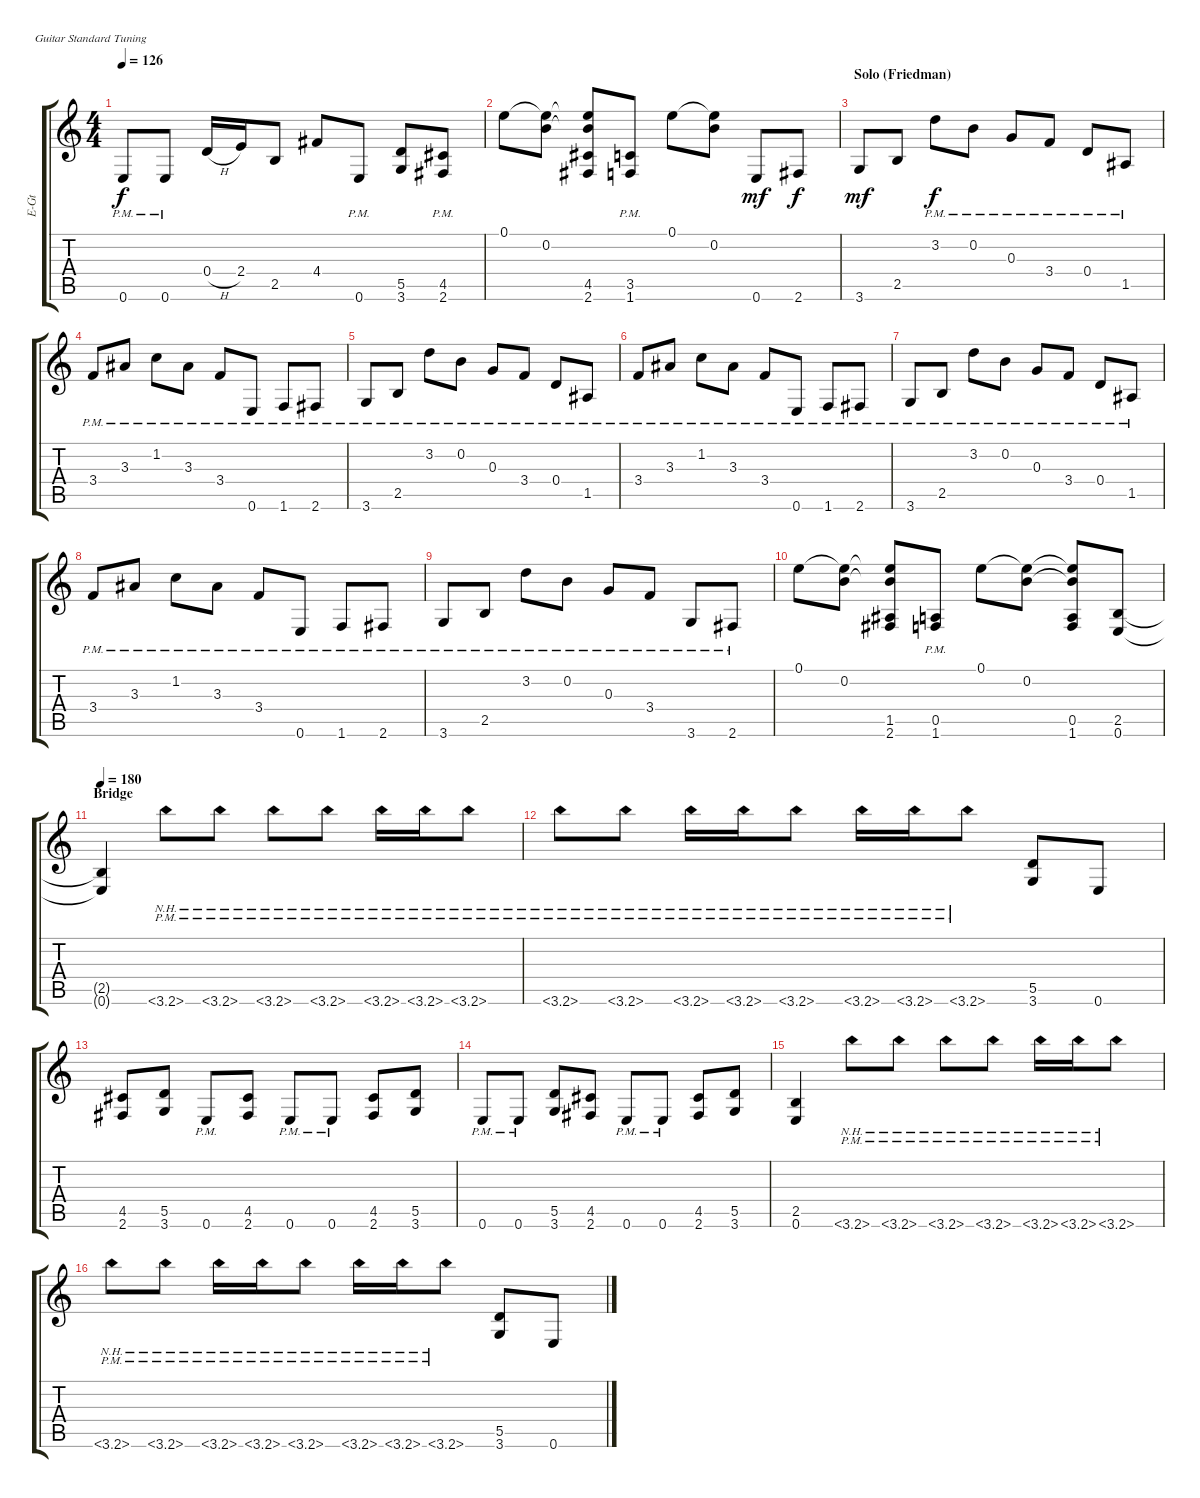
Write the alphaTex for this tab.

\bracketExtendMode groupsimilarinstruments
\track ("D. Mustaine" "E-Gt") {instrument distortionguitar}
\staff {score tabs}
\tuning (E4 B3 G3 D3 A2 E2)
\ts (4 4)
\tempo 126
\clef g2
\ks c
0.6{pm}.8{dy f} 0.6{pm}.8 0.4{h}.16 2.4.16 2.5.8 4.4{acc #}.8 0.6{pm}.8 (5.5 3.6).8 (4.5{pm acc #} 2.6{pm acc #}).8 |
0.1.8 (0.1{t} 0.2).8 (0.1{t} 0.2{t} 4.5{acc #} 2.6{acc #}).8 (3.5{pm} 1.6{pm}).8 0.1.8 (0.1{t} 0.2).8 0.6.8{dy mf} 2.6{acc #}.8{dy f} |
\section ("" "Solo (Friedman)")
3.6.8{dy mf} 2.5.8 3.2{pm}.8{dy f} 0.2{pm}.8 0.3{pm}.8 3.4{pm}.8 0.4{pm}.8 1.5{pm acc #}.8 |
3.4{pm}.8 3.3{pm acc #}.8 1.2{pm}.8 3.3{pm acc #}.8 3.4{pm}.8 0.6{pm}.8 1.6{pm}.8 2.6{pm acc #}.8 |
3.6{pm}.8 2.5{pm}.8 3.2{pm}.8 0.2{pm}.8 0.3{pm}.8 3.4{pm}.8 0.4{pm}.8 1.5{pm acc #}.8 |
3.4{pm}.8 3.3{pm acc #}.8 1.2{pm}.8 3.3{pm acc #}.8 3.4{pm}.8 0.6{pm}.8 1.6{pm}.8 2.6{pm acc #}.8 |
3.6{pm}.8 2.5{pm}.8 3.2{pm}.8 0.2{pm}.8 0.3{pm}.8 3.4{pm}.8 0.4{pm}.8 1.5{pm acc #}.8 |
3.4{pm}.8 3.3{pm acc #}.8 1.2{pm}.8 3.3{pm acc #}.8 3.4{pm}.8 0.6{pm}.8 1.6{pm}.8 2.6{pm acc #}.8 |
3.6{pm}.8 2.5{pm}.8 3.2{pm}.8 0.2{pm}.8 0.3{pm}.8 3.4{pm}.8 3.6{pm}.8 2.6{pm acc #}.8 |
0.1.8 (0.1{t} 0.2).8 (0.1{t} 0.2{t} 1.5{acc #} 2.6{acc #}).8 (0.5{pm} 1.6{pm}).8 0.1.8 (0.1{t} 0.2).8 (0.1{t} 0.2{t} 0.5 1.6).8 (2.5 0.6).8 |
\section ("" "Bridge")
\tempo 180
(2.5{t} 0.6{t}).4 3.6{nh pm}.8 3.6{nh pm}.8 3.6{nh pm}.8 3.6{nh pm}.8 3.6{nh pm}.16 3.6{nh pm}.16 3.6{nh pm}.8 |
3.6{nh pm}.8 3.6{nh pm}.8 3.6{nh pm}.16 3.6{nh pm}.16 3.6{nh pm}.8 3.6{nh pm}.16 3.6{nh pm}.16 3.6{nh pm}.8 (5.5 3.6).8 0.6.8 |
(4.5{acc #} 2.6{acc #}).8 (5.5 3.6).8 0.6{pm}.8 (4.5{acc #} 2.6{acc #}).8 0.6{pm}.8 0.6{pm}.8 (4.5{acc #} 2.6{acc #}).8 (5.5 3.6).8 |
0.6{pm}.8 0.6{pm}.8 (5.5 3.6).8 (4.5{acc #} 2.6{acc #}).8 0.6{pm}.8 0.6{pm}.8 (4.5{acc #} 2.6{acc #}).8 (5.5 3.6).8 |
(2.5 0.6).4 3.6{nh pm}.8 3.6{nh pm}.8 3.6{nh pm}.8 3.6{nh pm}.8 3.6{nh pm}.16 3.6{nh pm}.16 3.6{nh pm}.8 |
3.6{nh pm}.8 3.6{nh pm}.8 3.6{nh pm}.16 3.6{nh pm}.16 3.6{nh pm}.8 3.6{nh pm}.16 3.6{nh pm}.16 3.6{nh pm}.8 (5.5 3.6).8 0.6.8
